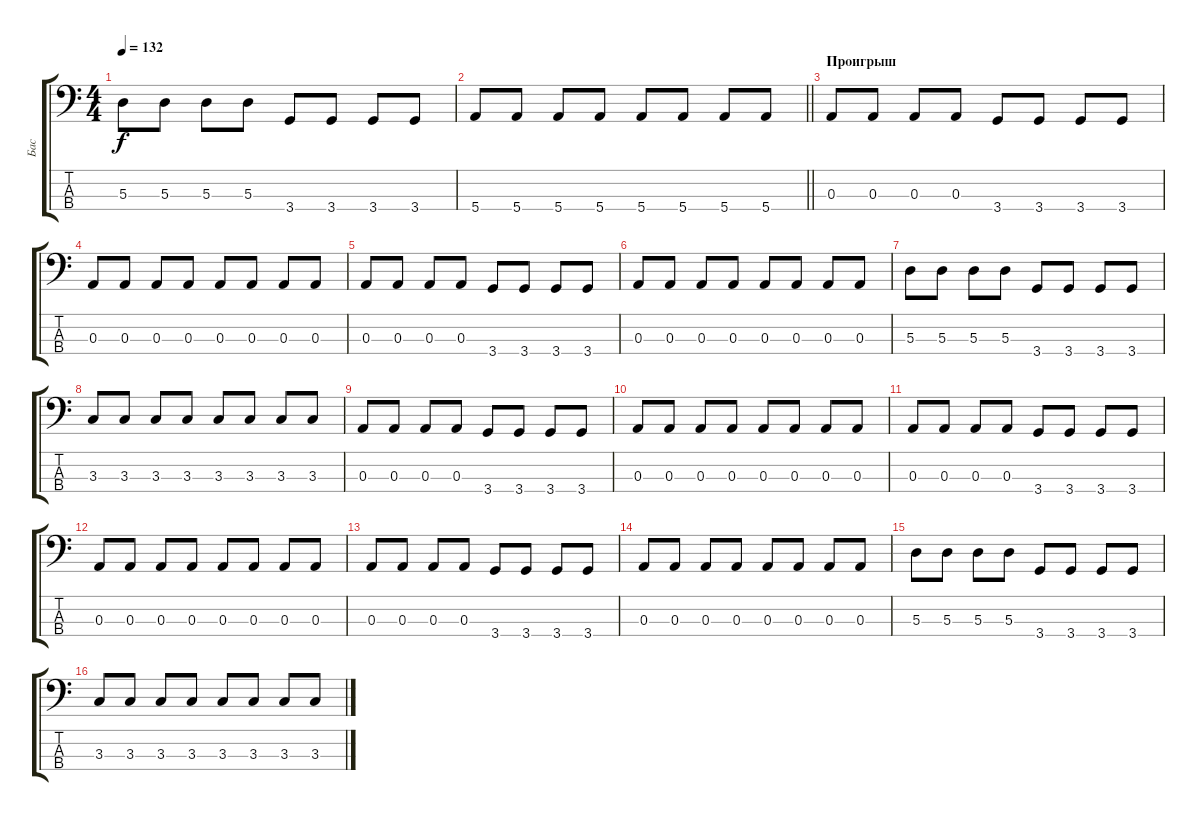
\track ("Бас" "Бас") {instrument electricbassfinger}
\staff {score tabs}
\tuning (G2 D2 A1 E1) {hide}
\ts (4 4)
\tempo 132
\clef f4
\ks c
5.3.8{dy f} 5.3.8 5.3.8 5.3.8 3.4.8 3.4.8 3.4.8 3.4.8 |
\barLineRight lightlight
5.4.8 5.4.8 5.4.8 5.4.8 5.4.8 5.4.8 5.4.8 5.4.8 |
\section ("" "Проигрыш")
0.3.8 0.3.8 0.3.8 0.3.8 3.4.8 3.4.8 3.4.8 3.4.8 |
0.3.8 0.3.8 0.3.8 0.3.8 0.3.8 0.3.8 0.3.8 0.3.8 |
0.3.8 0.3.8 0.3.8 0.3.8 3.4.8 3.4.8 3.4.8 3.4.8 |
0.3.8 0.3.8 0.3.8 0.3.8 0.3.8 0.3.8 0.3.8 0.3.8 |
5.3.8 5.3.8 5.3.8 5.3.8 3.4.8 3.4.8 3.4.8 3.4.8 |
3.3.8 3.3.8 3.3.8 3.3.8 3.3.8 3.3.8 3.3.8 3.3.8 |
0.3.8 0.3.8 0.3.8 0.3.8 3.4.8 3.4.8 3.4.8 3.4.8 |
0.3.8 0.3.8 0.3.8 0.3.8 0.3.8 0.3.8 0.3.8 0.3.8 |
0.3.8 0.3.8 0.3.8 0.3.8 3.4.8 3.4.8 3.4.8 3.4.8 |
0.3.8 0.3.8 0.3.8 0.3.8 0.3.8 0.3.8 0.3.8 0.3.8 |
0.3.8 0.3.8 0.3.8 0.3.8 3.4.8 3.4.8 3.4.8 3.4.8 |
0.3.8 0.3.8 0.3.8 0.3.8 0.3.8 0.3.8 0.3.8 0.3.8 |
5.3.8 5.3.8 5.3.8 5.3.8 3.4.8 3.4.8 3.4.8 3.4.8 |
3.3.8 3.3.8 3.3.8 3.3.8 3.3.8 3.3.8 3.3.8 3.3.8
